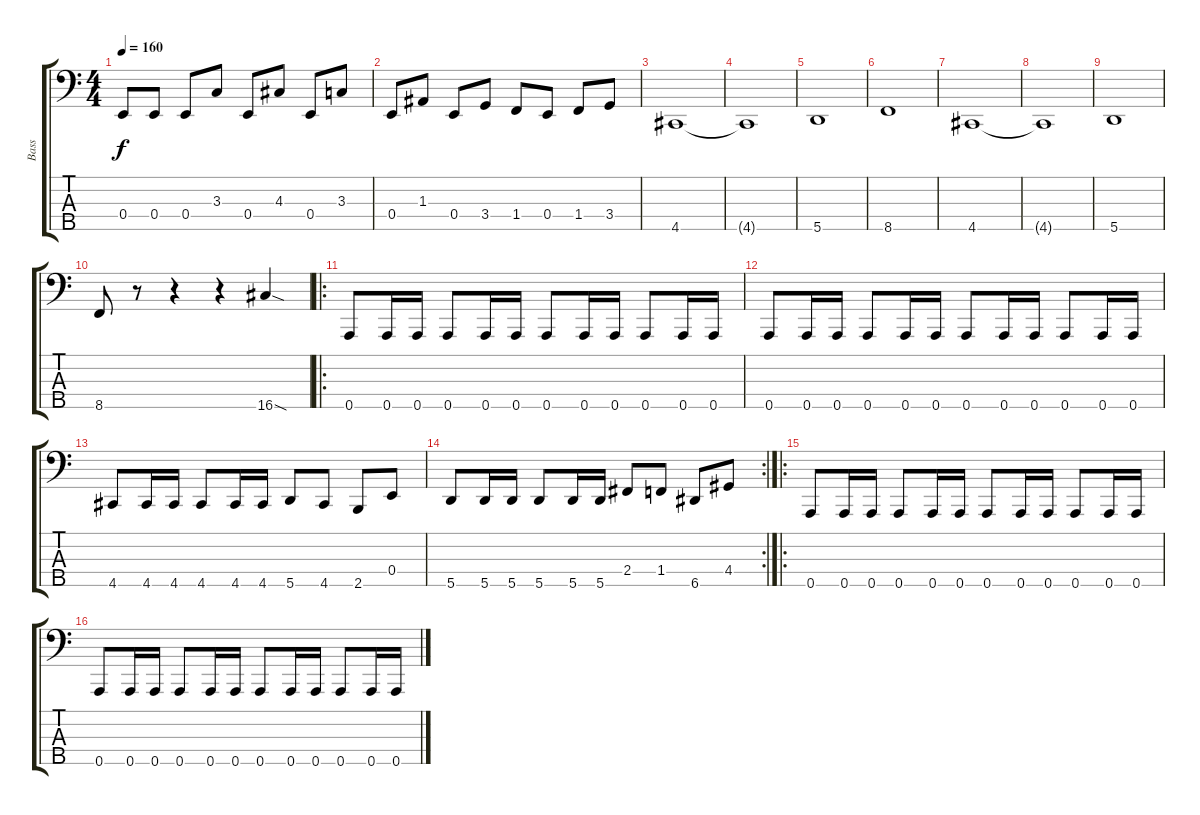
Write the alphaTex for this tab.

\track ("Bass" "Bass") {instrument electricbassfinger}
\staff {score tabs}
\tuning (G2 D2 A1 E1 A0) {hide}
\ts (4 4)
\tempo 160
\clef f4
\ks c
0.4.8{dy f} 0.4.8 0.4.8 3.3.8 0.4.8 4.3.8 0.4.8 3.3.8 |
0.4.8 1.3.8 0.4.8 3.4.8 1.4.8 0.4.8 1.4.8 3.4.8 |
4.5.1 |
4.5{t}.1 |
5.5.1 |
8.5.1 |
4.5.1 |
4.5{t}.1 |
5.5.1 |
8.5.8 r.8 r.4 r.4 16.5{sod}.4 |
\ro
0.5.8 0.5.16 0.5.16 0.5.8 0.5.16 0.5.16 0.5.8 0.5.16 0.5.16 0.5.8 0.5.16 0.5.16 |
0.5.8 0.5.16 0.5.16 0.5.8 0.5.16 0.5.16 0.5.8 0.5.16 0.5.16 0.5.8 0.5.16 0.5.16 |
4.5.8 4.5.16 4.5.16 4.5.8 4.5.16 4.5.16 5.5.8 4.5.8 2.5.8 0.4.8 |
\rc 2
5.5.8 5.5.16 5.5.16 5.5.8 5.5.16 5.5.16 2.4.8 1.4.8 6.5.8 4.4.8 |
\ro
0.5.8 0.5.16 0.5.16 0.5.8 0.5.16 0.5.16 0.5.8 0.5.16 0.5.16 0.5.8 0.5.16 0.5.16 |
0.5.8 0.5.16 0.5.16 0.5.8 0.5.16 0.5.16 0.5.8 0.5.16 0.5.16 0.5.8 0.5.16 0.5.16
